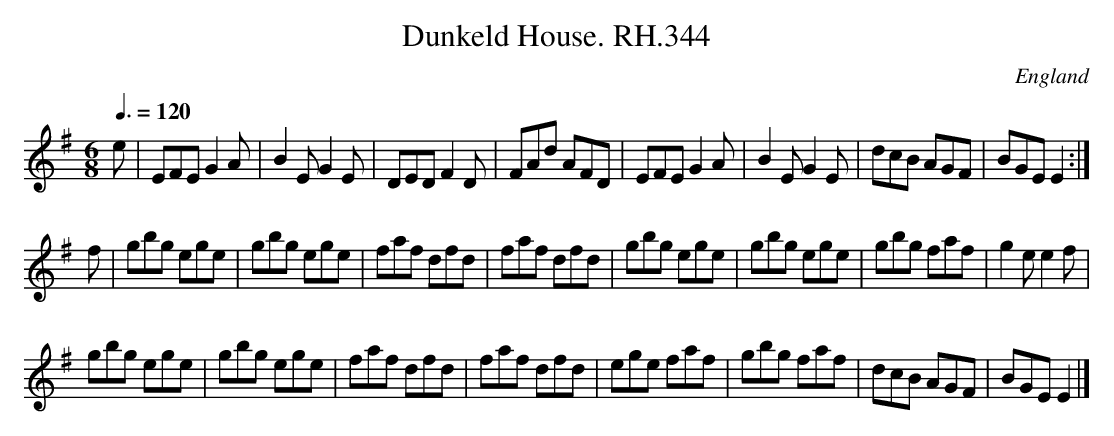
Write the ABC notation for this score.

X:1
T:Dunkeld House. RH.344
O:England
M:6/8
L:1/8
Q:3/8=120
K:Em
e|EFE G2A|B2E G2E|DED F2D|FAd AFD|\
EFE G2A|B2E G2E|dcB AGF|BGE E2:|
f|gbg ege|gbg ege|faf dfd|faf dfd|\
gbg ege|gbg ege|gbg faf|g2e e2f|
gbg ege|gbg ege|faf dfd|faf dfd|\
ege faf|gbg faf|dcB AGF|BGE E2|]
